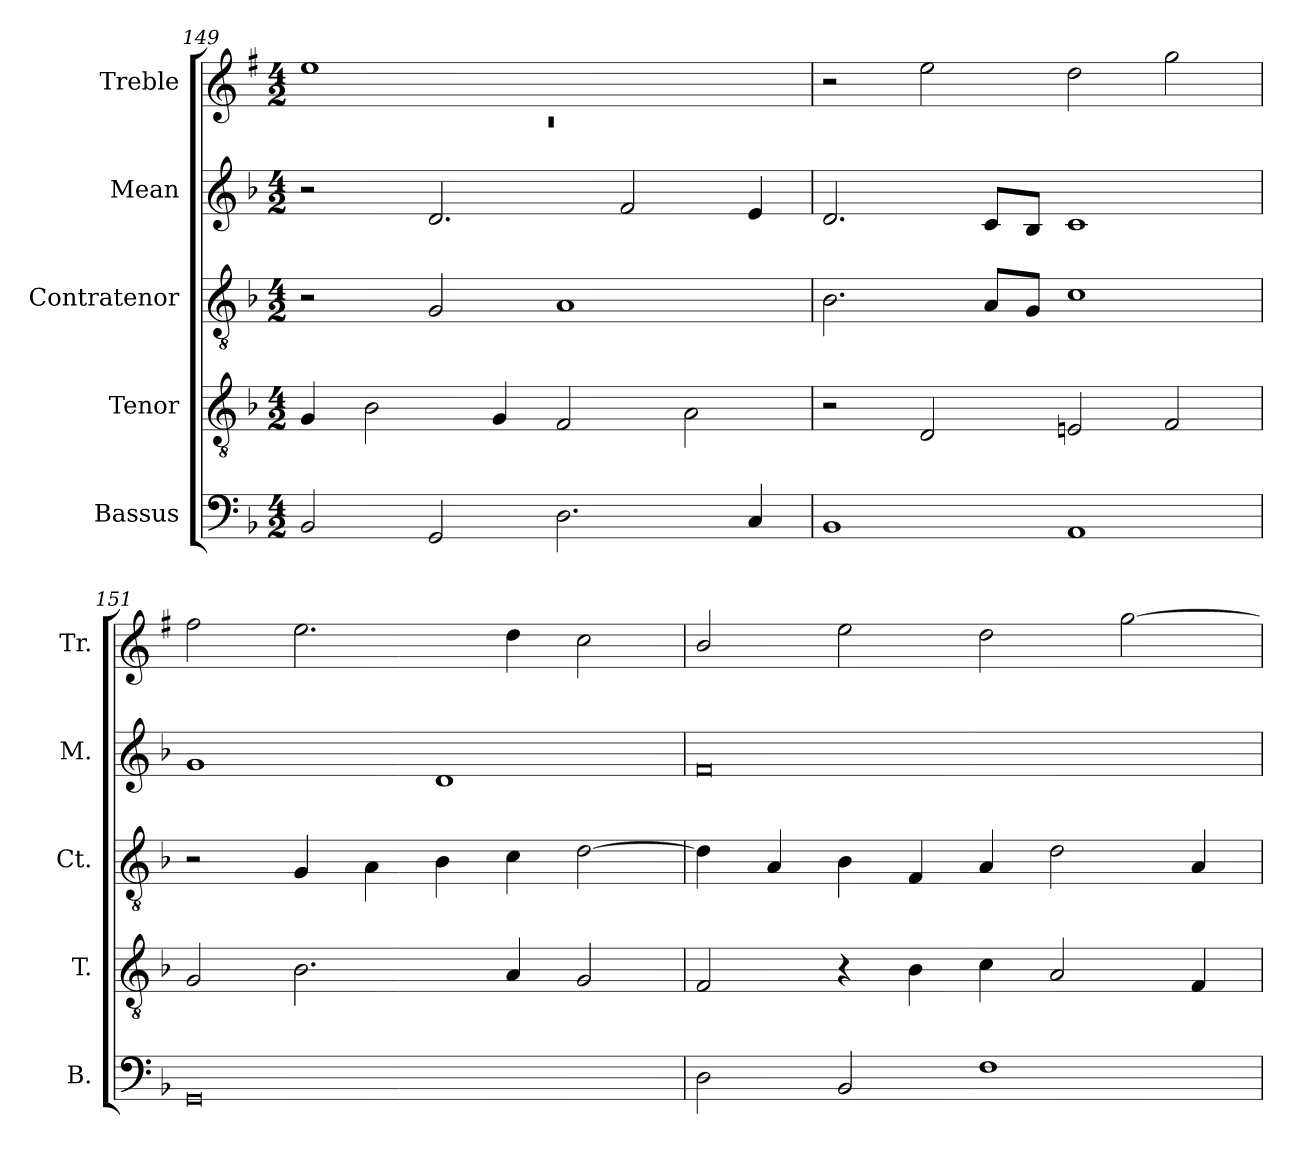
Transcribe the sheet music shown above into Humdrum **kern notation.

**kern	**kern	**kern	**kern	**kern
*part5	*part4	*part3	*part2	*part1
*staff5	*staff4	*staff3	*staff2	*staff1
*I"Bassus	*I"Tenor	*I"Contratenor	*I"Mean	*I"Treble
*I'B.	*I'T.	*I'Ct.	*I'M.	*I'Tr.
*clefF4	*clefGv2	*clefGv2	*clefG2	*clefG2
*ITrd7c12	*	*	*	*ITrd1c2
*k[b-]	*k[b-]	*k[b-]	*k[b-]	*k[b-]
*F:	*F:	*F:	*F:	*F:
*M4/2	*M4/2	*M4/2	*M4/2	*M4/2
=149	=149	=149	=149	=149
*	*	*	*	*^
!	!	!	!	!	!LO:N:vis=1
2BBB-/	4G/	2r	2r	1dd	0rc
.	2B-\	.	.	.	.
2GGG/	.	2G/	2.d/	.	.
.	4G/	.	.	.	.
2.DD\	2F/	1A	.	1ryy	.
.	.	.	2f/	.	.
.	2A\	.	.	.	.
4CC/	.	.	4e/	.	.
*	*	*	*	*v	*v
=150	=150	=150	=150	=150
1BBB-	2r	2.B-\	2.d/	2r
.	2D/	.	.	2dd\
.	.	8A/L	8c/L	.
.	.	8G/J	8B-/J	.
1AAA	2En>/	1c	1c	2cc\
.	2F/	.	.	2ff\
=151	=151	=151	=151	=151
0GGG	2G/	2r	1g	2ee\
.	2.B-\	4G/	.	2.dd\
.	.	4A\	.	.
.	.	4B-\	1d	.
.	4A/	4c\	.	4cc\
.	2G/	[>2d\	.	2b-\
=152	=152	=152	=152	=152
2DD\	2F/	4d\]	0f	2a/
.	.	4A/	.	.
2BBB-/	4r	4B-\	.	2dd\
.	4B-\	4F/	.	.
1FF	4c\	4A/	.	2cc\
.	2A/	2d\	.	.
.	.	.	.	[<2ff\
.	4F/	4A/	.	.
=	=	=	=	=
*-	*-	*-	*-	*-
